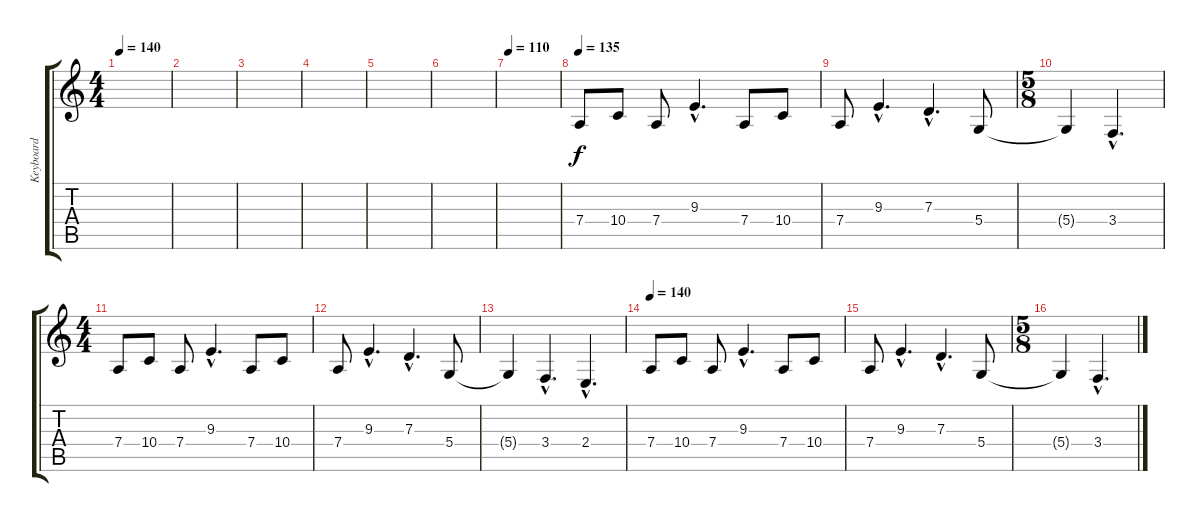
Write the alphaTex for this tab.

\track ("Keyboard" "Keyboard") {instrument brasssection}
\staff {score tabs}
\tuning (E4 B3 G3 D3 A2 E2) {hide}
\ts (4 4)
\tempo 140
\clef g2
\ks c
|
|
|
|
|
|
\tempo 110
|
\tempo 135
7.4.8{volume 9 instrument choiraahs} 10.4.8 7.4.8 9.3{hac}.4{d} 7.4.8 10.4.8 |
7.4.8{volume 9 instrument choiraahs} 9.3{hac}.4{d} 7.3{hac}.4{d} 5.4.8 |
\ts (5 8)
5.4{t}.4 3.4{hac}.4{d} |
\ts (4 4)
7.4.8{volume 9 instrument choiraahs} 10.4.8 7.4.8 9.3{hac}.4{d} 7.4.8 10.4.8 |
7.4.8{volume 9 instrument choiraahs} 9.3{hac}.4{d} 7.3{hac}.4{d} 5.4.8 |
5.4{t}.4 3.4{hac}.4{d} 2.4{hac}.4{d} |
\tempo 135
\tempo 140
7.4.8{volume 9 instrument choiraahs} 10.4.8 7.4.8 9.3{hac}.4{d} 7.4.8 10.4.8 |
7.4.8{volume 9 instrument choiraahs} 9.3{hac}.4{d} 7.3{hac}.4{d instrument pad1newage} 5.4.8 |
\ts (5 8)
5.4{t}.4 3.4{hac}.4{d}
